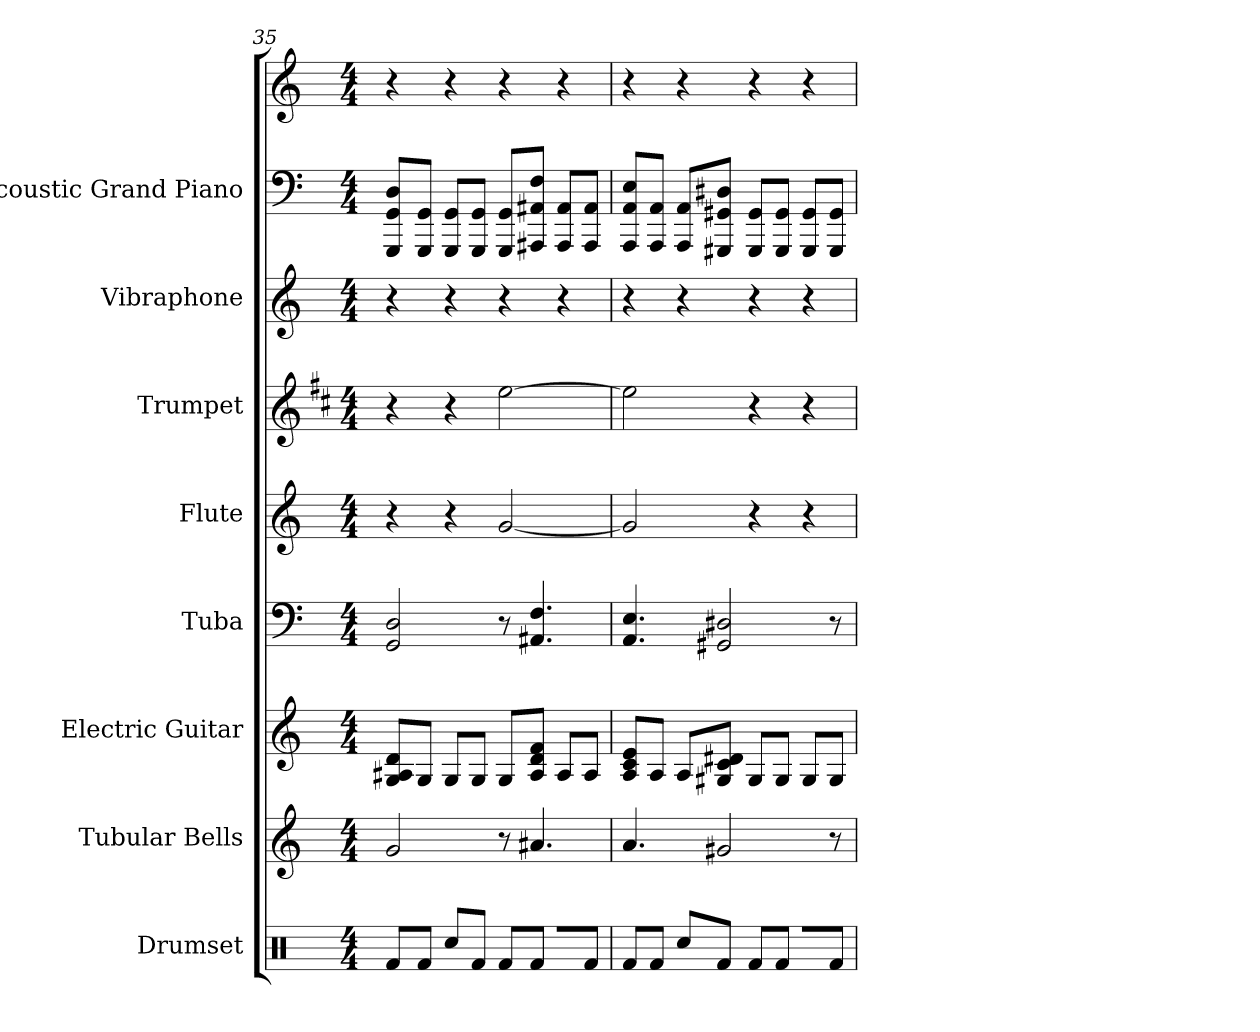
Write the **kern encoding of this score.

**kern	**kern	**kern	**kern	**kern	**kern	**kern	**kern	**kern
*part8	*part7	*part6	*part5	*part4	*part3	*part2	*part1	*part1
*staff9	*staff8	*staff7	*staff6	*staff5	*staff4	*staff3	*staff2	*staff1
*I"Drumset	*I"Tubular Bells	*I"Electric Guitar	*I"Tuba	*I"Flute	*I"Trumpet	*I"Vibraphone	*I"Acoustic Grand Piano	*
*I'Drs.	*I'Tbells	*I'Elec Gtr	*I'Tba	*I'Fl	*I'Tpt	*I'Vbp	*I'Pno	*
*clefX	*clefG2	*clefG2	*clefF4	*clefG2	*clefG2	*clefG2	*clefF4	*clefG2
*	*	*	*	*	*ITrd1c2	*	*	*
*k[]	*k[]	*k[]	*k[]	*k[]	*k[]	*k[]	*k[]	*k[]
*M4/4	*M4/4	*M4/4	*M4/4	*M4/4	*M4/4	*M4/4	*M4/4	*M4/4
=35	=35	=35	=35	=35	=35	=35	=35	=35
8RfL	2g	8G 8A#X 8dL	2GG 2D	4r	4r	4r	8GG 8D 8GGGL	4r
8RfJ	.	8GJ	.	.	.	.	8GG 8GGGJ	.
8RccL	.	8GL	.	4r	4r	4r	8GG 8GGGL	4r
8RfJ	.	8GJ	.	.	.	.	8GG 8GGGJ	.
8RfL	8r	8GL	8r	[2g	[2dd	4r	8GG 8GGGL	4r
8RfJ	4.a#X	8A# 8d 8fJ	4.AA#X 4.F	.	.	.	8AA#X 8F 8AAA#XJ	.
8RL	.	8A#L	.	.	.	4r	8AA# 8AAA#L	4r
8RfJ	.	8A#J	.	.	.	.	8AA# 8AAA#J	.
=36	=36	=36	=36	=36	=36	=36	=36	=36
8RfL	4.a	8A 8c 8eL	4.AA 4.E	2g]	2dd]	4r	8AA 8E 8AAAL	4r
8RfJ	.	8AJ	.	.	.	.	8AA 8AAAJ	.
8RccL	.	8AL	.	.	.	4r	8AA 8AAAL	4r
8RfJ	2g#X	8G#X 8c 8d#XJ	2GG#X 2D#X	.	.	.	8GG#X 8D#X 8GGG#XJ	.
8RfL	.	8G#L	.	4r	4r	4r	8GG# 8GGG#L	4r
8RfJ	.	8G#J	.	.	.	.	8GG# 8GGG#J	.
8RL	.	8G#L	.	4r	4r	4r	8GG# 8GGG#L	4r
8RfJ	8r	8G#J	8r	.	.	.	8GG# 8GGG#J	.
=	=	=	=	=	=	=	=	=
*-	*-	*-	*-	*-	*-	*-	*-	*-
